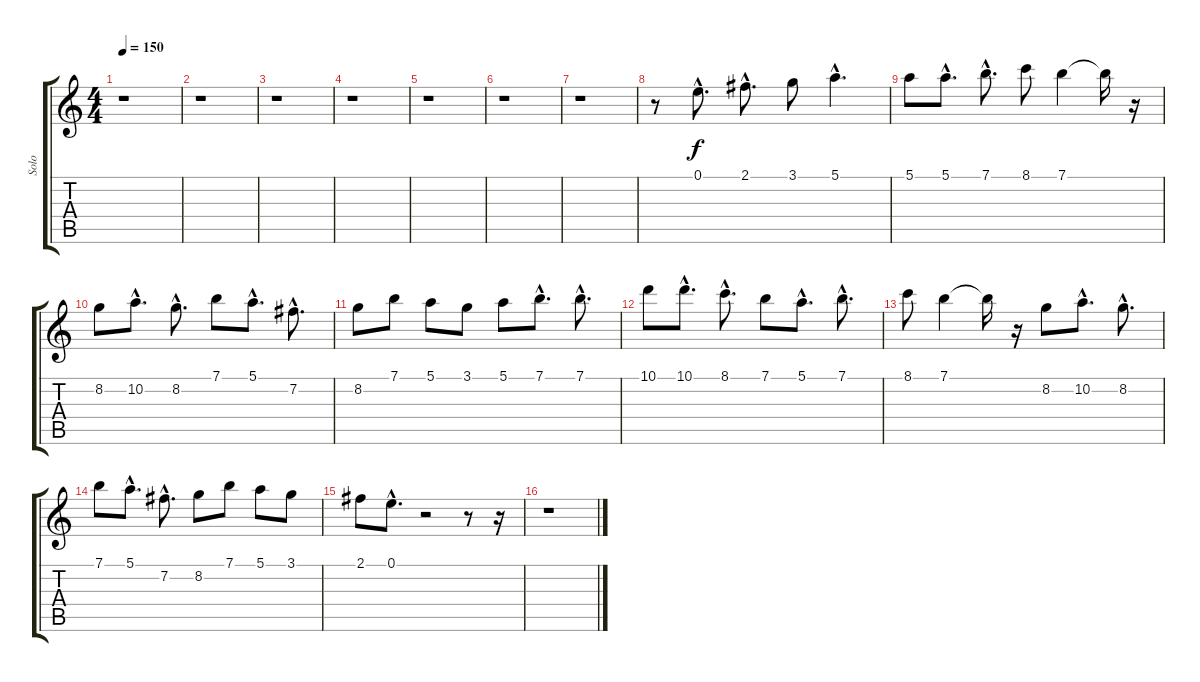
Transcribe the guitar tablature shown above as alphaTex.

\track ("Solo" "Solo") {instrument distortionguitar}
\staff {score tabs}
\tuning (E4 B3 G3 D3 A2 E2) {hide}
\ts (4 4)
\tempo 150
\clef g2
\ks c
r.1{dy f} |
r.1 |
r.1 |
r.1 |
r.1 |
r.1 |
r.1 |
r.8 0.1{hac}.8{d} 2.1{hac}.8{d} 3.1.8 5.1{hac}.4{d} |
5.1.8 5.1{hac}.8{d} 7.1{hac}.8{d} 8.1.8 7.1.4 7.1{t}.16 r.16 |
8.2.8 10.2{hac}.8{d} 8.2{hac}.8{d} 7.1.8 5.1{hac}.8{d} 7.2{hac}.8{d} |
8.2.8 7.1.8 5.1.8 3.1.8 5.1.8 7.1{hac}.8{d} 7.1{hac}.8{d} |
10.1.8 10.1{hac}.8{d} 8.1{hac}.8{d} 7.1.8 5.1{hac}.8{d} 7.1{hac}.8{d} |
8.1.8 7.1.4 7.1{t}.16 r.16 8.2.8 10.2{hac}.8{d} 8.2{hac}.8{d} |
7.1.8 5.1{hac}.8{d} 7.2{hac}.8{d} 8.2.8 7.1.8 5.1.8 3.1.8 |
2.1.8 0.1{hac}.8{d} r.2 r.8 r.16 |
r.1
